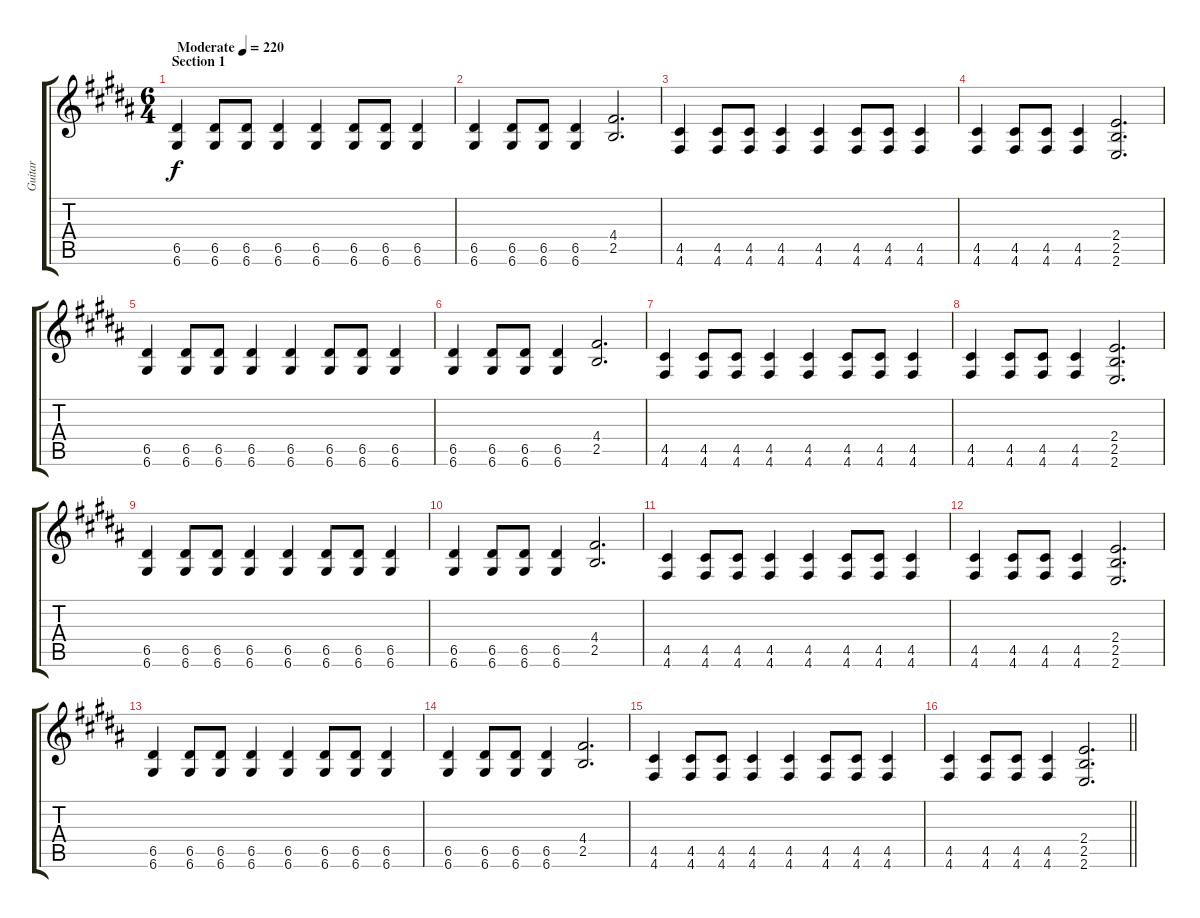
\track ("Guitar" "Guitar") {instrument distortionguitar}
\staff {score tabs}
\tuning (E4 B3 G3 D3 A2 D2) {hide}
\ts (6 4)
\section ("" "Section 1")
\tempo (220 "Moderate")
\clef g2
\ks g#minor
(6.5 6.6).4{dy f instrument distortionguitar} (6.5 6.6).8 (6.5 6.6).8 (6.5 6.6).4 (6.5 6.6).4 (6.5 6.6).8 (6.5 6.6).8 (6.5 6.6).4 |
(6.5 6.6).4 (6.5 6.6).8 (6.5 6.6).8 (6.5 6.6).4 (4.4 2.5).2{d} |
(4.5 4.6).4 (4.5 4.6).8 (4.5 4.6).8 (4.5 4.6).4 (4.5 4.6).4 (4.5 4.6).8 (4.5 4.6).8 (4.5 4.6).4 |
(4.5 4.6).4 (4.5 4.6).8 (4.5 4.6).8 (4.5 4.6).4 (2.4 2.5 2.6).2{d} |
(6.5 6.6).4 (6.5 6.6).8 (6.5 6.6).8 (6.5 6.6).4 (6.5 6.6).4 (6.5 6.6).8 (6.5 6.6).8 (6.5 6.6).4 |
(6.5 6.6).4 (6.5 6.6).8 (6.5 6.6).8 (6.5 6.6).4 (4.4 2.5).2{d} |
(4.5 4.6).4 (4.5 4.6).8 (4.5 4.6).8 (4.5 4.6).4 (4.5 4.6).4 (4.5 4.6).8 (4.5 4.6).8 (4.5 4.6).4 |
(4.5 4.6).4 (4.5 4.6).8 (4.5 4.6).8 (4.5 4.6).4 (2.4 2.5 2.6).2{d} |
(6.5 6.6).4 (6.5 6.6).8 (6.5 6.6).8 (6.5 6.6).4 (6.5 6.6).4 (6.5 6.6).8 (6.5 6.6).8 (6.5 6.6).4 |
(6.5 6.6).4 (6.5 6.6).8 (6.5 6.6).8 (6.5 6.6).4 (4.4 2.5).2{d} |
(4.5 4.6).4 (4.5 4.6).8 (4.5 4.6).8 (4.5 4.6).4 (4.5 4.6).4 (4.5 4.6).8 (4.5 4.6).8 (4.5 4.6).4 |
(4.5 4.6).4 (4.5 4.6).8 (4.5 4.6).8 (4.5 4.6).4 (2.4 2.5 2.6).2{d} |
(6.5 6.6).4 (6.5 6.6).8 (6.5 6.6).8 (6.5 6.6).4 (6.5 6.6).4 (6.5 6.6).8 (6.5 6.6).8 (6.5 6.6).4 |
(6.5 6.6).4 (6.5 6.6).8 (6.5 6.6).8 (6.5 6.6).4 (4.4 2.5).2{d} |
(4.5 4.6).4 (4.5 4.6).8 (4.5 4.6).8 (4.5 4.6).4 (4.5 4.6).4 (4.5 4.6).8 (4.5 4.6).8 (4.5 4.6).4 |
\barLineRight lightlight
(4.5 4.6).4 (4.5 4.6).8 (4.5 4.6).8 (4.5 4.6).4 (2.4 2.5 2.6).2{d}
